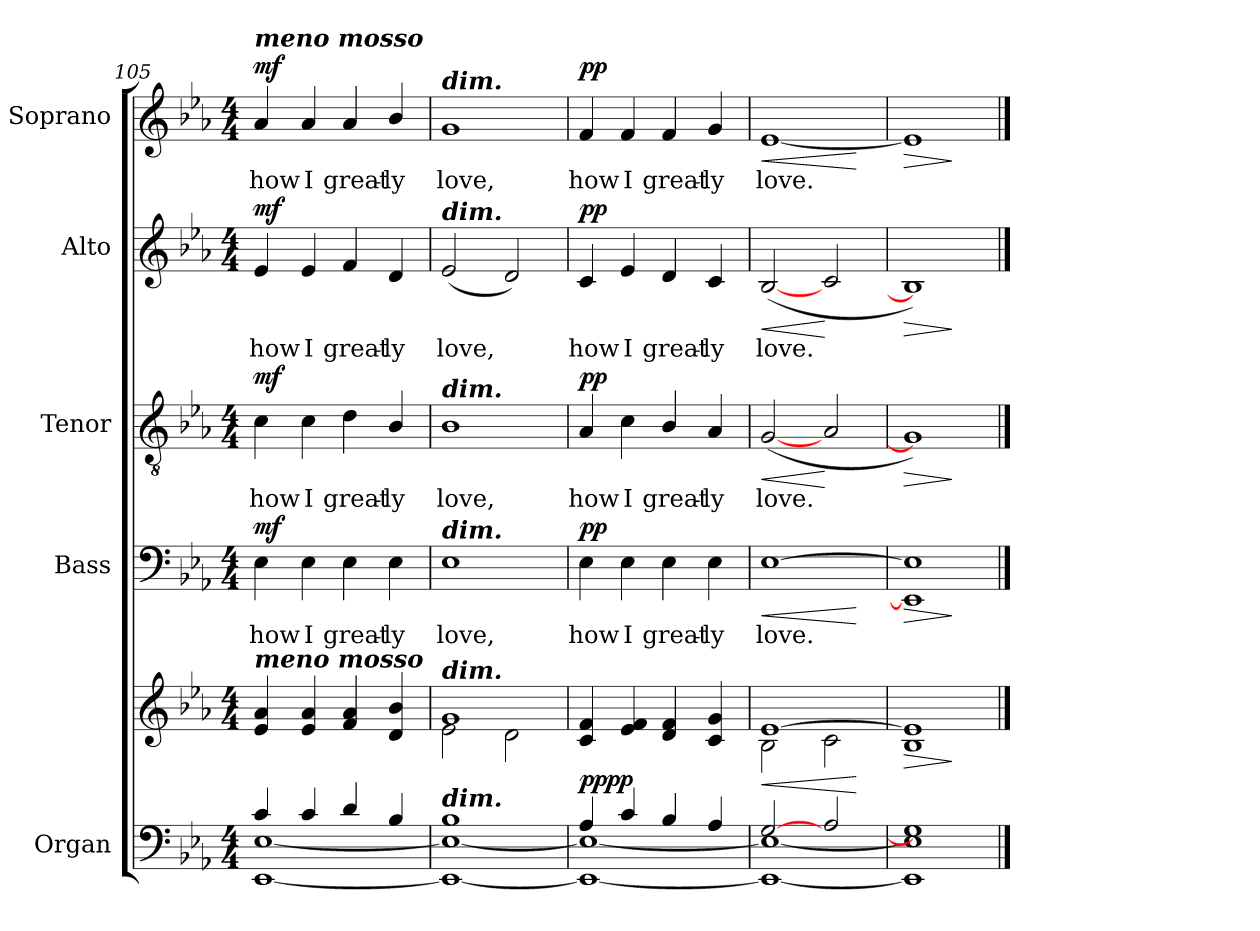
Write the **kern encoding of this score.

**kern	**kern	**dynam	**kern	**text	**dynam	**kern	**text	**dynam	**kern	**text	**dynam	**kern	**text	**dynam
*part5	*part5	*part5	*part4	*part4	*part4	*part3	*part3	*part3	*part2	*part2	*part2	*part1	*part1	*part1
*staff6	*staff5	*staff5/6	*staff4	*staff4	*staff4	*staff3	*staff3	*staff3	*staff2	*staff2	*staff2	*staff1	*staff1	*staff1
*I"Organ	*	*	*I"Bass	*	*	*I"Tenor	*	*	*I"Alto	*	*	*I"Soprano	*	*
*	*	*	*I'B	*	*	*I'T	*	*	*I'A	*	*	*I'S	*	*
*clefF4	*clefG2	*	*clefF4	*	*	*clefGv2	*	*	*clefG2	*	*	*clefG2	*	*
*k[b-e-a-]	*k[b-e-a-]	*	*k[b-e-a-]	*	*	*k[b-e-a-]	*	*	*k[b-e-a-]	*	*	*k[b-e-a-]	*	*
*E-:	*E-:	*	*E-:	*	*	*E-:	*	*	*E-:	*	*	*E-:	*	*
*M4/4	*M4/4	*	*M4/4	*	*	*M4/4	*	*	*M4/4	*	*	*M4/4	*	*
=105	=105	=105	=105	=105	=105	=105	=105	=105	=105	=105	=105	=105	=105	=105
*^	*^	*	*	*	*	*	*	*	*	*	*	*	*	*
!	!	!	!	!	!	!	!	!	!	!	!	!	!	!LO:TX:a:Bi:t=meno mosso	!	!
!	!	!LO:TX:a:Bi:t=meno mosso	!	!	!	!	!	!	!	!	!	!	!	!	!	!
!	!	!	!	!LO:DY:a=2	!	!LO:LY:b	!	!	!LO:LY:b	!	!	!LO:LY:b	!	!	!LO:LY:b	!
!	!	!	!	!LO:DY:n=1:b	!	!	!LO:DY:b	!	!	!LO:DY:b	!	!	!LO:DY:b	!	!	!LO:DY:b
4c/	[1EE-\ [1E-\	4e-/ 4a-/	1ryy	mf mf	4E-	how	mf	4c	how	mf	4e-	how	mf	4a-	how	mf
!	!	!	!	!	!	!LO:LY:b	!	!	!LO:LY:b	!	!	!LO:LY:b	!	!	!LO:LY:b	!
4c/	.	4e-/ 4a-/	.	.	4E-	I	.	4c	I	.	4e-	I	.	4a-	I	.
!	!	!	!	!	!	!LO:LY:b	!	!	!LO:LY:b	!	!	!LO:LY:b	!	!	!LO:LY:b	!
4d/	.	4f/ 4a-/	.	.	4E-	great-	.	4d	great-	.	4f	great-	.	4a-	great-	.
!	!	!	!	!	!	!LO:LY:b	!	!	!LO:LY:b	!	!	!LO:LY:b	!	!	!LO:LY:b	!
4B-/	.	4d/ 4b-/	.	.	4E-	-ly	.	4B-/	-ly	.	4d/	-ly	.	4b-/	-ly	.
=106	=106	=106	=106	=106	=106	=106	=106	=106	=106	=106	=106	=106	=106	=106	=106	=106
!	!	!	!	!	!	!	!	!	!	!	!	!	!	!LO:TX:a:Bi:t=dim.	!	!
!	!	!	!	!	!	!	!	!	!	!	!LO:TX:a:Bi:t=dim.	!	!	!	!	!
!	!	!	!	!	!	!	!	!LO:TX:a:Bi:t=dim.	!	!	!	!	!	!	!	!
!	!	!	!	!	!LO:TX:a:Bi:t=dim.	!	!	!	!	!	!	!	!	!	!	!
!	!	!LO:TX:a:Bi:t=dim.	!	!	!	!	!	!	!	!	!	!	!	!	!	!
!LO:TX:a:Bi:t=dim.	!	!	!	!	!	!	!	!	!	!	!	!	!	!	!	!
!	!	!	!	!	!	!LO:LY:b	!	!	!LO:LY:b	!	!	!LO:LY:b	!	!	!LO:LY:b	!
1B-/	1EE-\_ 1E-\_	1g/	2e-\	.	1E-	love,	.	1B-	love,	.	(<2e-	love,	.	1g	love,	.
.	.	.	2d\	.	.	.	.	.	.	.	2d)	.	.	.	.	.
=107	=107	=107	=107	=107	=107	=107	=107	=107	=107	=107	=107	=107	=107	=107	=107	=107
!	!	!	!	!LO:DY:a=2	!	!LO:LY:b	!	!	!LO:LY:b	!	!	!LO:LY:b	!	!	!LO:LY:b	!
!	!	!	!	!LO:DY:n=1:b	!	!	!LO:DY:b	!	!	!LO:DY:b	!	!	!LO:DY:b	!	!	!LO:DY:b
4A-/	1EE-\_ 1E-\_	4c/ 4f/	1ryy	pp pp	4E-	how	pp	4A-	how	pp	4c	how	pp	4f	how	pp
!	!	!	!	!	!	!LO:LY:b	!	!	!LO:LY:b	!	!	!LO:LY:b	!	!	!LO:LY:b	!
4c/	.	4e-/ 4f/	.	.	4E-	I	.	4c	I	.	4e-	I	.	4f	I	.
!	!	!	!	!	!	!LO:LY:b	!	!	!LO:LY:b	!	!	!LO:LY:b	!	!	!LO:LY:b	!
4B-/	.	4d/ 4f/	.	.	4E-	great-	.	4B-/	great-	.	4d	great-	.	4f	great-	.
!	!	!	!	!	!	!LO:LY:b	!	!	!LO:LY:b	!	!	!LO:LY:b	!	!	!LO:LY:b	!
4A-/	.	4c/ 4g/	.	.	4E-	-ly	.	4A-	-ly	.	4c	-ly	.	4g	-ly	.
=108	=108	=108	=108	=108	=108	=108	=108	=108	=108	=108	=108	=108	=108	=108	=108	=108
!	!	!	!	!LO:HP:b	!	!LO:LY:b	!LO:HP:b	!	!LO:LY:b	!LO:HP:b	!	!LO:LY:b	!LO:HP:b	!	!LO:LY:b	!LO:HP:b
[2G/	1EE-\_ 1E-\_	[1e-/	2B-\	<	[1E-	love.	<	(<[2G	love.	<	(<[2B-	love.	<	[1e-	love.	<
2A-/	.	.	2c\	.	.	.	.	2A-	.	[	2c	.	[	.	.	.
*v	*v	*	*	*	*	*	*	*	*	*	*	*	*	*	*	*
*	*v	*v	*	*	*	*	*	*	*	*	*	*	*	*	*
.	.	[	.	.	[	.	.	.	.	.	.	.	.	[
=109	=109	=109	=109	=109	=109	=109	=109	=109	=109	=109	=109	=109	=109	=109
*^	*	*	*	*	*	*	*	*	*	*	*	*	*	*
!	!	!	!LO:HP:b	!	!	!LO:HP:b	!	!	!LO:HP:b	!	!	!LO:HP:b	!	!	!LO:HP:b
*	*	*^	*	*	*	*	*	*	*	*	*	*	*	*	*
1G/]	1EE-\] 1E-\]	1e-/]	1B-\	>	1EE-] 1E-]	.	>	1G])	.	>	1B-])	.	>	1e-]	.	>
*v	*v	*	*	*	*	*	*	*	*	*	*	*	*	*	*	*
*	*v	*v	*	*	*	*	*	*	*	*	*	*	*	*	*
.	.	]	.	.	]	.	.	]	.	.	]	.	.	]
==	==	==	==	==	==	==	==	==	==	==	==	==	==	==
*-	*-	*-	*-	*-	*-	*-	*-	*-	*-	*-	*-	*-	*-	*-
